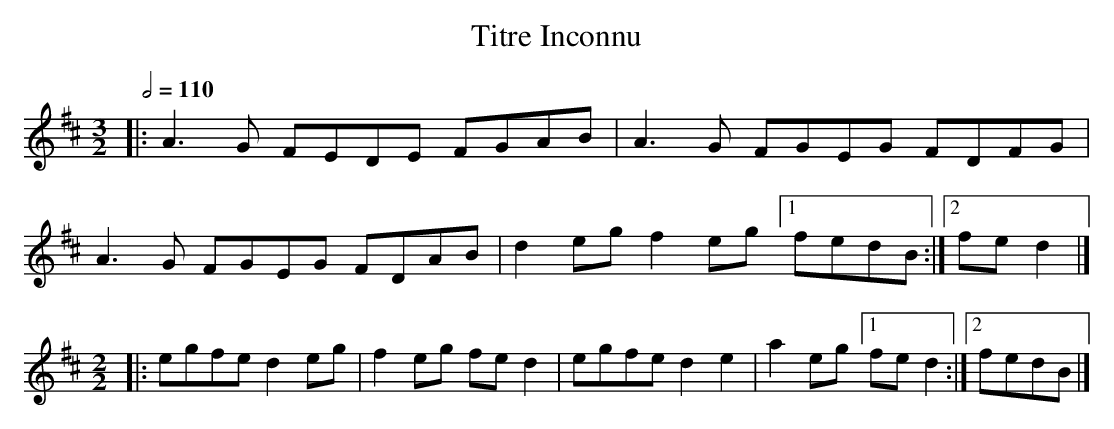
X:1
T:Titre Inconnu
L:1/8
M:3/2
Q:1/2=110
K:D
|: A3G FEDE FGAB | A3G FGEG FDFG |
A3G FGEG FDAB | d2eg f2eg [1 fedB :| [2fed2 |]
[M:2/2]
|: egfe d2eg | f2eg fed2 | egfe d2e2 | a2eg [1fed2 :| [2 fedB |]
